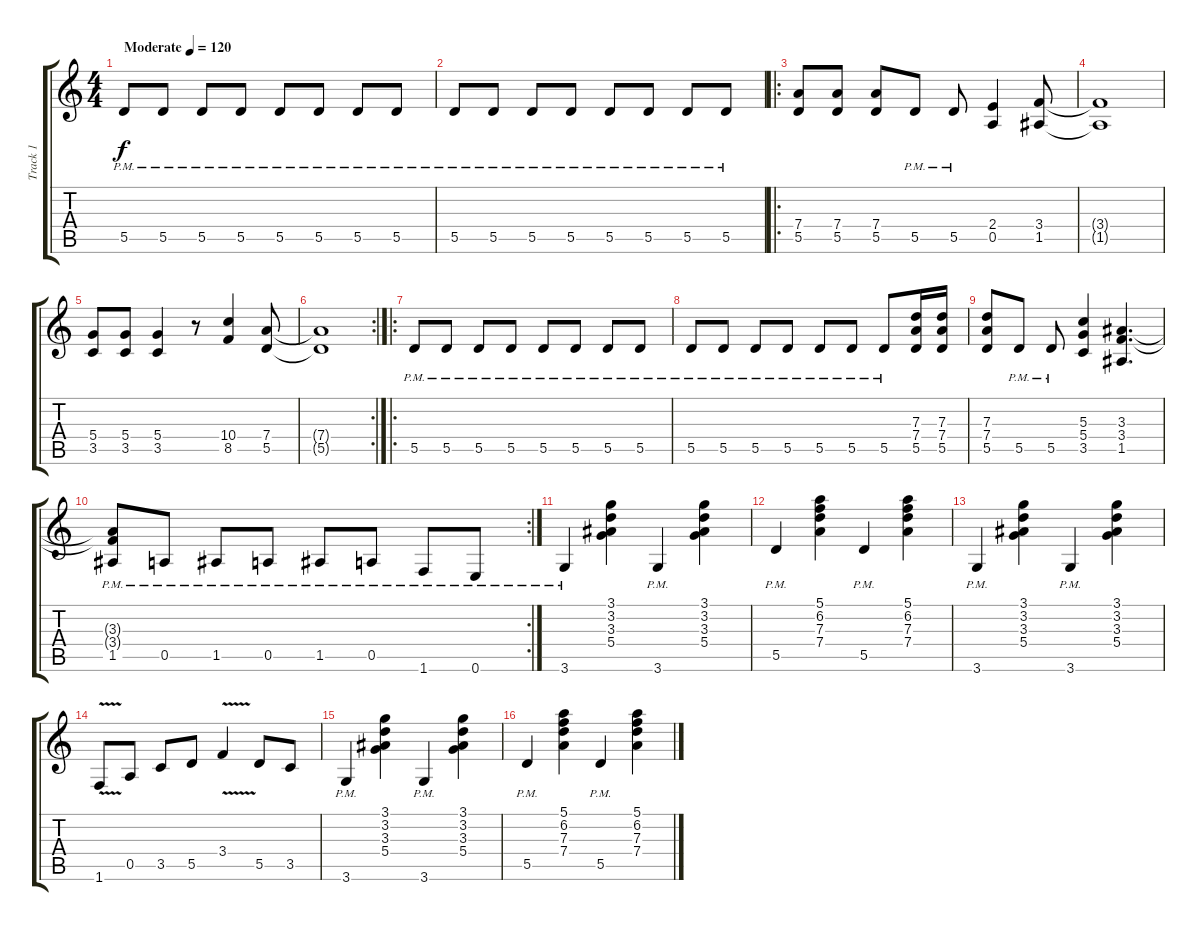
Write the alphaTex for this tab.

\track ("Track 1" "Track 1") {instrument overdrivenguitar}
\staff {score tabs}
\tuning (E4 B3 G3 D3 A2 E2) {hide}
\ts (4 4)
\tempo (120 "Moderate")
\clef g2
\ks c
5.5{pm}.8{dy f instrument overdrivenguitar} 5.5{pm}.8 5.5{pm}.8 5.5{pm}.8 5.5{pm}.8 5.5{pm}.8 5.5{pm}.8 5.5{pm}.8 |
5.5{pm}.8 5.5{pm}.8 5.5{pm}.8 5.5{pm}.8 5.5{pm}.8 5.5{pm}.8 5.5{pm}.8 5.5{pm}.8 |
\ro
(7.4 5.5).8 (7.4 5.5).8 (7.4 5.5).8 5.5{pm}.8 5.5{pm}.8 (2.4 0.5).4 (3.4 1.5).8 |
(3.4{t} 1.5{t}).1 |
(5.4 3.5).8 (5.4 3.5).8 (5.4 3.5).4 r.8 (10.4 8.5).4 (7.4 5.5).8 |
\rc 2
(7.4{t} 5.5{t}).1 |
\ro
5.5{pm}.8 5.5{pm}.8 5.5{pm}.8 5.5{pm}.8 5.5{pm}.8 5.5{pm}.8 5.5{pm}.8 5.5{pm}.8 |
5.5{pm}.8 5.5{pm}.8 5.5{pm}.8 5.5{pm}.8 5.5{pm}.8 5.5{pm}.8 5.5{pm}.8 (7.3 7.4 5.5).16 (7.3 7.4 5.5).16 |
(7.3 7.4 5.5).8 5.5{pm}.8 5.5{pm}.8 (5.3 5.4 3.5).4 (3.3 3.4 1.5).4{d} |
\rc 2
(3.3{t} 3.4{t} 1.5{pm}).8 0.5{pm}.8 1.5{pm}.8 0.5{pm}.8 1.5{pm}.8 0.5{pm}.8 1.6{pm}.8 0.6{pm}.8 |
3.6{pm}.4 (3.1 3.2 3.3 5.4).4 3.6{pm}.4 (3.1 3.2 3.3 5.4).4 |
5.5{pm}.4 (5.1 6.2 7.3 7.4).4 5.5{pm}.4 (5.1 6.2 7.3 7.4).4 |
3.6{pm}.4 (3.1 3.2 3.3 5.4).4 3.6{pm}.4 (3.1 3.2 3.3 5.4).4 |
1.6{v}.8 0.5.8 3.5.8 5.5.8 3.4{v}.4 5.5.8 3.5.8 |
3.6{pm}.4 (3.1 3.2 3.3 5.4).4 3.6{pm}.4 (3.1 3.2 3.3 5.4).4 |
5.5{pm}.4 (5.1 6.2 7.3 7.4).4 5.5{pm}.4 (5.1 6.2 7.3 7.4).4
